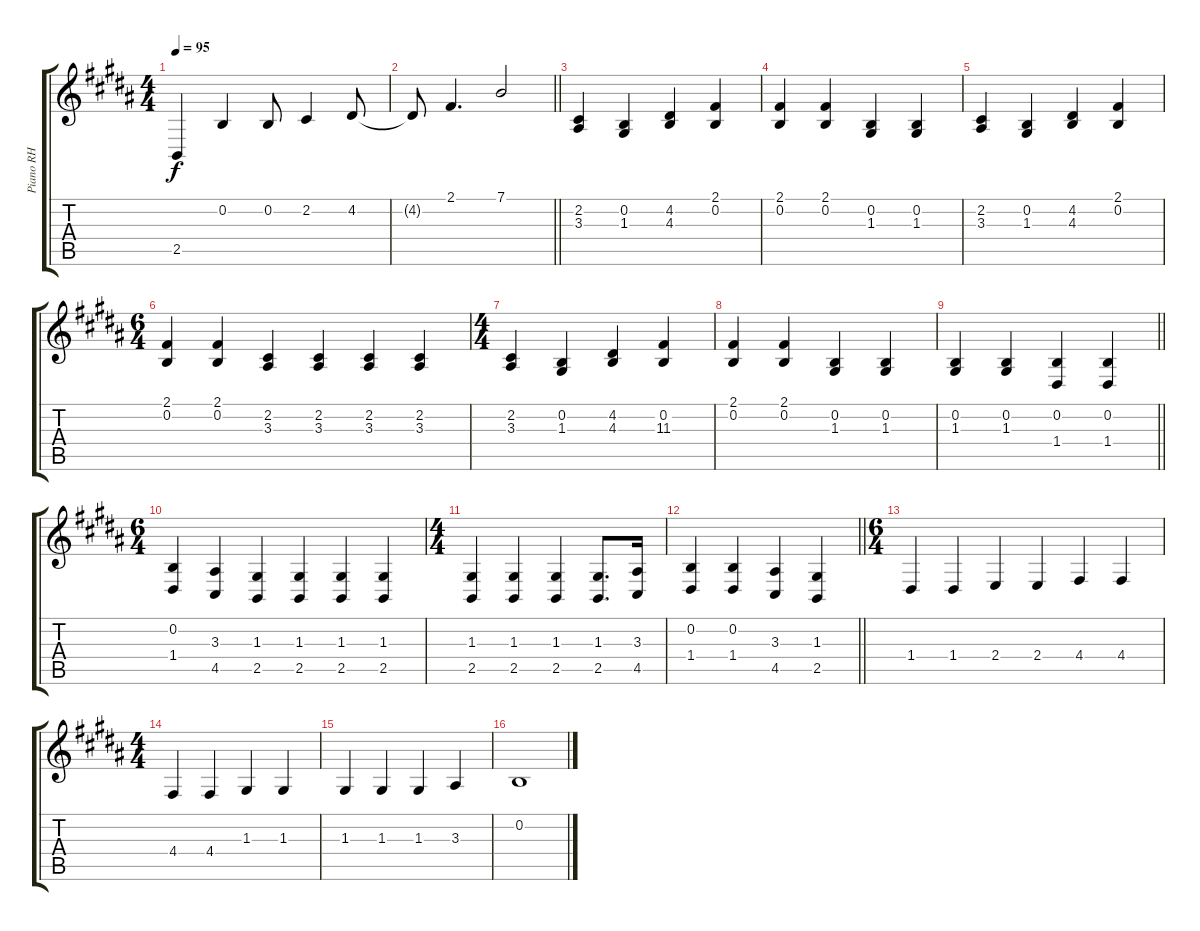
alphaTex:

\track ("Piano RH" "Piano RH") {instrument acousticgrandpiano}
\staff {score tabs}
\tuning (E4 B3 G3 D3 A2 E2) {hide}
\ts (4 4)
\tempo 95
\clef g2
\ks b
2.5{t}.4{dy f} 0.2.4 0.2.8 2.2.4 4.2.8 |
\barLineRight lightlight
4.2{t}.8 2.1.4{d} 7.1.2{beam Up} |
(2.2 3.3).4 (0.2 1.3).4 (4.2 4.3).4 (2.1 0.2).4 |
(2.1 0.2).4 (2.1 0.2).4 (0.2 1.3).4 (0.2 1.3).4 |
(2.2 3.3).4 (0.2 1.3).4 (4.2 4.3).4 (2.1 0.2).4 |
\ts (6 4)
(2.1 0.2).4 (2.1 0.2).4 (2.2 3.3).4 (2.2 3.3).4 (2.2 3.3).4 (2.2 3.3).4 |
\ts (4 4)
(2.2 3.3).4 (0.2 1.3).4 (4.2 4.3).4 (0.2 11.3).4 |
(2.1 0.2).4 (2.1 0.2).4 (0.2 1.3).4 (0.2 1.3).4 |
\barLineRight lightlight
(0.2 1.3).4 (0.2 1.3).4 (0.2 1.4).4 (0.2 1.4).4 |
\ts (6 4)
(0.2 1.4).4 (3.3 4.5).4 (1.3 2.5).4 (1.3 2.5).4 (1.3 2.5).4 (1.3 2.5).4 |
\ts (4 4)
(1.3 2.5).4 (1.3 2.5).4 (1.3 2.5).4 (1.3 2.5).8{d} (3.3 4.5).16 |
\barLineRight lightlight
(0.2 1.4).4 (0.2 1.4).4 (3.3 4.5).4 (1.3 2.5).4 |
\ts (6 4)
1.4.4 1.4.4 2.4.4 2.4.4 4.4.4 4.4.4 |
\ts (4 4)
4.4.4 4.4.4 1.3.4 1.3.4 |
1.3.4 1.3.4 1.3.4 3.3.4 |
0.2.1
